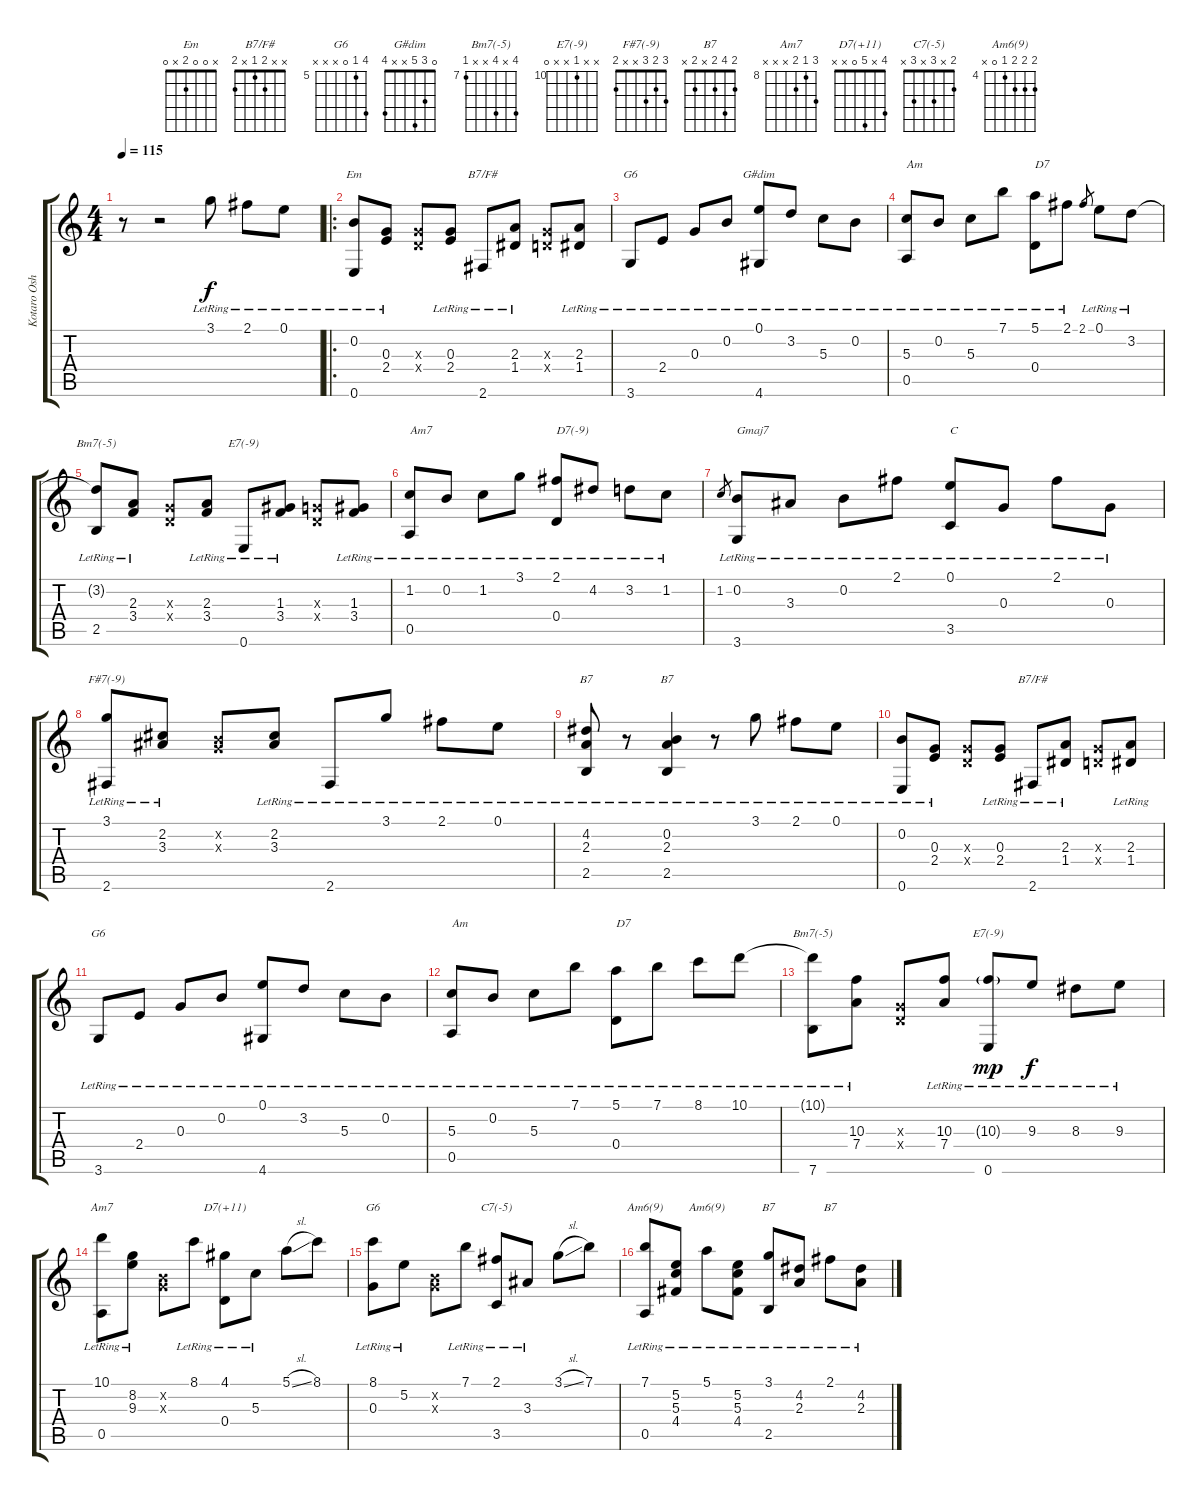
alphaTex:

\track ("Kotaro Oshio" "Kotaro Osh") {instrument acousticguitarsteel}
\staff {score tabs}
\tuning (E4 B3 G3 D3 A2 E2) {hide}
\chord ("Em" x 0 0 2 x 0)
\chord ("B7/F#" 0 0 2 1 0 2)
\chord ("G6" 0 0 0 2 0 3)
\chord ("G#dim" 0 3 5 x x 4)
\chord ("Bm7(-5)" x 3 2 3 2 x)
\chord ("E7(-9)" x x 1 3 x 0)
\chord ("F#7(-9)" 3 2 3 x x 2)
\chord ("B7" x 4 2 x 2 x)
\chord ("B7" x 0 2 x 2 x)
\chord ("B7/F#" x x 2 1 x 2)
\chord ("G6" x x x 2 x 3)
\chord ("Bm7(-5)" 10 x 10 x x 7) {firstfret 7}
\chord ("E7(-9)" x x 10 x x 0) {firstfret 10}
\chord ("Am7" 10 8 9 x x x) {firstfret 8}
\chord ("D7(+11)" 4 x 5 0 x x)
\chord ("G6" 8 5 0 x x x) {firstfret 5}
\chord ("C7(-5)" 2 x 3 x 3 x)
\chord ("Am6(9)" 7 5 5 4 0 x) {firstfret 4}
\chord ("Am6(9)" 5 5 5 4 0 x) {firstfret 4}
\chord ("B7" 3 4 2 x 2 x)
\chord ("B7" 2 4 2 x 2 x)
\ts (4 4)
\tempo 115
\clef g2
\ks c
r.8{dy f instrument acousticguitarsteel} r.2 3.1{lr}.8 2.1{lr}.8 0.1{lr}.8 |
\ro
(0.2{lr} 0.6{lr}).8{ch "Em"} (0.3{lr} 2.4{lr}).8 (0.3{x} 0.4{x}).8 (0.3{lr} 2.4{lr}).8 2.6{lr}.8{ch "B7/F#"} (2.3{lr} 1.4{lr}).8 (0.3{x} 0.4{x}).8 (2.3{lr} 1.4{lr}).8 |
3.6{lr}.8{ch "G6"} 2.4{lr}.8 0.3{lr}.8 0.2{lr}.8 (0.1{lr} 4.6{lr}).8{ch "G#dim"} 3.2{lr}.8 5.3{lr}.8 0.2{lr}.8 |
(5.3{lr} 0.5{lr}).8{txt "Am"} 0.2{lr}.8 5.3{lr}.8 7.1{lr}.8 (5.1{lr} 0.4{lr}).8{txt "D7"} 2.1{lr}.8 2.1.8{gr} 0.1{lr}.8 3.2{lr}.8 |
(3.2{t} 2.5{lr}).8{ch "Bm7(-5)"} (2.3{lr} 3.4{lr}).8 (0.3{x} 0.4{x}).8 (2.3{lr} 3.4{lr}).8 0.6{lr}.8{ch "E7(-9)"} (1.3{lr} 3.4{lr}).8 (0.3{x} 0.4{x}).8 (1.3{lr} 3.4{lr}).8 |
(1.2{lr} 0.5{lr}).8{txt "Am7"} 0.2{lr}.8 1.2{lr}.8 3.1{lr}.8 (2.1{lr} 0.4{lr}).8{txt "D7(-9)"} 4.2{lr}.8 3.2{lr}.8 1.2{lr}.8 |
1.2.8{gr} (0.2{lr} 3.6{lr}).8{txt "Gmaj7"} 3.3{lr}.8 0.2{lr}.8 2.1{lr}.8 (0.1{lr} 3.5{lr}).8{txt "C"} 0.3{lr}.8 2.1{lr}.8 0.3{lr}.8 |
(3.1{lr} 2.6{lr}).8{ch "F#7(-9)"} (2.2{lr} 3.3{lr}).8 (0.2{x} 0.3{x}).8 (2.2{lr} 3.3{lr}).8 2.6{lr}.8 3.1{lr}.8 2.1{lr}.8 0.1{lr}.8 |
(4.2{lr} 2.3{lr} 2.5{lr}).8{ch "B7"} r.8 (0.2{lr} 2.3{lr} 2.5{lr}).4{ch "B7"} r.8 3.1{lr}.8 2.1{lr}.8 0.1{lr}.8 |
(0.2{lr} 0.6{lr}).8 (0.3{lr} 2.4{lr}).8 (0.3{x} 0.4{x}).8 (0.3{lr} 2.4{lr}).8 2.6{lr}.8{ch "B7/F#"} (2.3{lr} 1.4{lr}).8 (0.3{x} 0.4{x}).8 (2.3{lr} 1.4{lr}).8 |
3.6{lr}.8{ch "G6"} 2.4{lr}.8 0.3{lr}.8 0.2{lr}.8 (0.1{lr} 4.6{lr}).8 3.2{lr}.8 5.3{lr}.8 0.2{lr}.8 |
(5.3{lr} 0.5{lr}).8{txt "Am"} 0.2{lr}.8 5.3{lr}.8 7.1{lr}.8 (5.1{lr} 0.4{lr}).8{txt "D7"} 7.1{lr}.8 8.1{lr}.8 10.1{lr}.8 |
(10.1{t} 7.6{lr}).8{ch "Bm7(-5)"} (10.3{lr} 7.4{lr}).8 (0.3{x} 0.4{x}).8 (10.3{lr} 7.4{lr}).8 (10.3{g lr} 0.6{lr}).8{ch "E7(-9)" dy mp} 9.3{lr}.8{dy f} 8.3{lr}.8 9.3{lr}.8 |
(10.1{lr} 0.5{lr}).8{ch "Am7"} (8.2{lr} 9.3{lr}).8 (0.2{x} 0.3{x}).8 8.1{lr}.8 (4.1{lr} 0.4{lr}).8{ch "D7(+11)"} 5.3{lr}.8 5.1{sl}.8 8.1.8 |
(8.1{lr} 0.3{lr}).8{ch "G6"} 5.2{lr}.8 (0.2{x} 0.3{x}).8 7.1{lr}.8 (2.1{lr} 3.5{lr}).8{ch "C7(-5)"} 3.3{lr}.8 3.1{sl}.8 7.1.8 |
(7.1{lr} 0.5{lr}).8{ch "Am6(9)"} (5.2{lr} 5.3{lr} 4.4{lr}).8 5.1{lr}.8{ch "Am6(9)"} (5.2{lr} 5.3{lr} 4.4{lr}).8 (3.1{lr} 2.5{lr}).8{ch "B7"} (4.2{lr} 2.3{lr}).8 2.1{lr}.8{ch "B7"} (4.2{lr} 2.3{lr}).8
